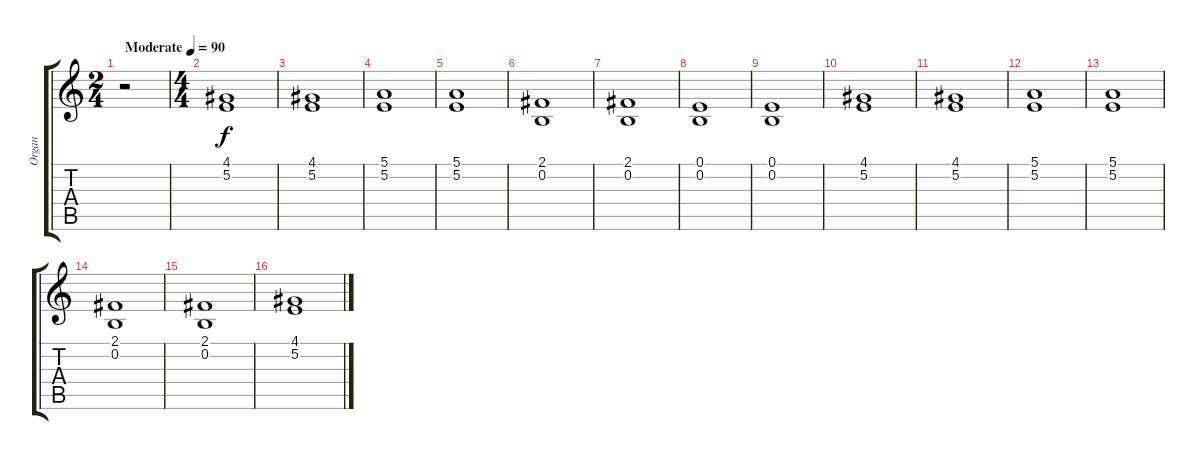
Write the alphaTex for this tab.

\track ("Organ" "Organ") {instrument percussiveorgan}
\staff {score tabs}
\tuning (E4 B3 G3 D3 A2 E2) {hide}
\ts (2 4)
\tempo (90 "Moderate")
\clef g2
\ks c
r.2{dy f volume 1 instrument percussiveorgan} |
\ts (4 4)
(4.1 5.2).1{volume 6} |
(4.1 5.2).1 |
(5.1 5.2).1 |
(5.1 5.2).1 |
(2.1 0.2).1 |
(2.1 0.2).1 |
(0.1 0.2).1 |
(0.1 0.2).1 |
(4.1 5.2).1 |
(4.1 5.2).1 |
(5.1 5.2).1 |
(5.1 5.2).1 |
(2.1 0.2).1 |
(2.1 0.2).1 |
(4.1 5.2).1
